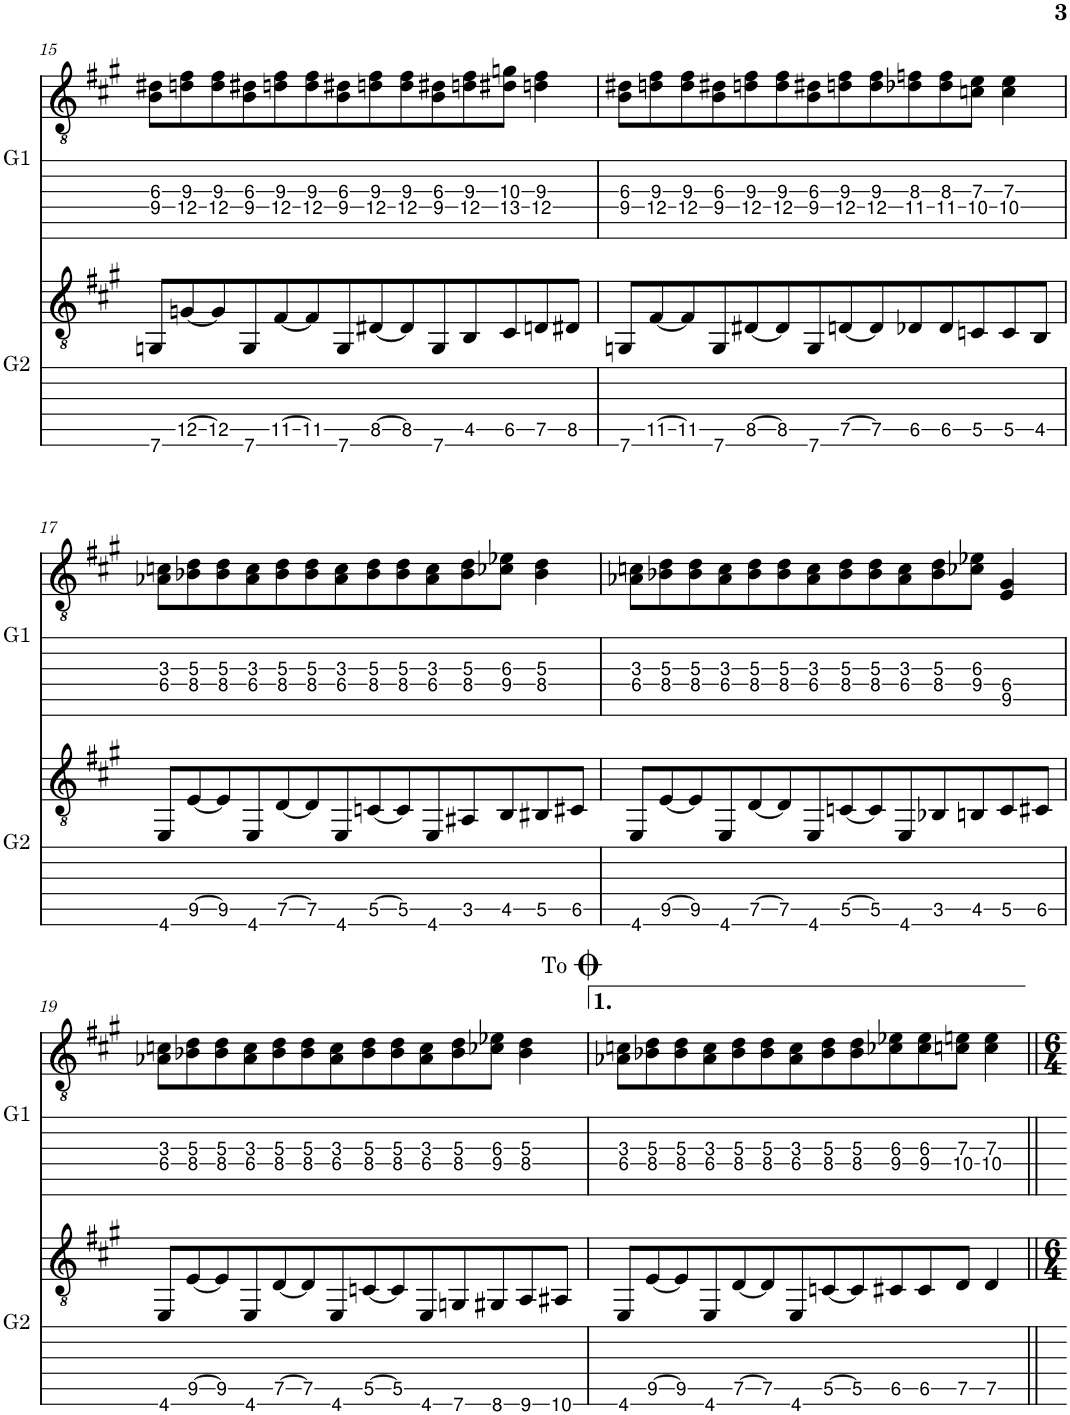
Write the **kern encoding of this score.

**kern	**kern	**kern	**kern
*part2	*part2	*part1	*part1
*staff4	*staff3	*staff2	*staff1
*I"G2	*	*I"G1	*
*I'G2	*	*I'G1	*
!!LO:PB:g=z
*	*clefGv2	*	*clefGv2
*k[f#c#g#]	*k[f#c#g#]	*k[f#c#g#]	*k[f#c#g#]
*M7/4	*M7/4	*M7/4	*M7/4
=15	=15	=15	=15
8GGL	8GGn/L	8B\ 8d#\L	8B\ 8d#X\L
[8G	[8Gn/	8d\ 8f#\	8dn\ 8f#\
8G]	8G/]	8d\ 8f#\	8d\ 8f#\
8GGJ	8GG/	8B\ 8d#\J	8B\ 8d#X\
[8F#XL	[8F#/	8d\ 8f#\L	8dn\ 8f#\
8F#]	8F#/]	8d\ 8f#\	8d\ 8f#\
8GG	8GG/	8B\ 8d#\	8B\ 8d#X\
[8D#XJ	[8D#X/	8d\ 8f#\J	8dn\ 8f#\
8D#L]	8D#/]	8d\ 8f#\L	8d\ 8f#\
8GG	8GG/	8B\ 8d#\	8B\ 8d#X\
8BB	8BB/	8d\ 8f#\	8dn\ 8f#\
8C#	8C#/	8d#\ 8g\J	8d#X\ 8gn\J
8D	8Dn/	4d 4f#	4dn\ 4f#\
8D#J	8D#X/J	.	.
=16	=16	=16	=16
8GGL	8GGn/L	8B\ 8d#\L	8B\ 8d#X\L
[8F#X	[8F#/	8d\ 8f#\	8dn\ 8f#\
8F#]	8F#/]	8d\ 8f#\	8d\ 8f#\
8GGJ	8GG/	8B\ 8d#\J	8B\ 8d#X\
[8D#XL	[8D#X/	8d\ 8f#\L	8dn\ 8f#\
8D#]	8D#/]	8d\ 8f#\	8d\ 8f#\
8GG	8GG/	8B\ 8d#\	8B\ 8d#X\
[8DnJ	[8Dn/	8d\ 8f#\J	8dn\ 8f#\
8DL]	8D/]	8d\ 8f#\L	8d\ 8f#\
8D-	8D-X/	8d-\ 8f\	8d-X\ 8fn\
8D-	8D-/	8d-\ 8f\	8d-\ 8f\
8C	8Cn/	8c\ 8e\J	8cn\ 8e\J
8C	8C/	4c 4e	4c\ 4e\
8BBJ	8BB/J	.	.
!!LO:LB:g=z
=17	=17	=17	=17
8EEL	8EE/L	8A-\ 8c\L	8A-X\ 8cn\L
[8E	[8E/	8B-\ 8d\	8B-X\ 8d\
8E]	8E/]	8B-\ 8d\	8B-\ 8d\
8EEJ	8EE/	8A-\ 8c\J	8A-\ 8c\
[8DL	[8D/	8B-\ 8d\L	8B-\ 8d\
8D]	8D/]	8B-\ 8d\	8B-\ 8d\
8EE	8EE/	8A-\ 8c\	8A-\ 8c\
[8CJ	[8Cn/	8B-\ 8d\J	8B-\ 8d\
8CL]	8C/]	8B-\ 8d\L	8B-\ 8d\
8EE	8EE/	8A-\ 8c\	8A-\ 8c\
8AA#	8AA#X/	8B-\ 8d\	8B-\ 8d\
8BB	8BB/	8c-\ 8e-\J	8c-X\ 8e-X\J
8BB#	8BB#X/	4B- 4d	4B-\ 4d\
8C#J	8C#X/J	.	.
=18	=18	=18	=18
8EEL	8EE/L	8A-\ 8c\L	8A-X\ 8cn\L
[8E	[8E/	8B-\ 8d\	8B-X\ 8d\
8E]	8E/]	8B-\ 8d\	8B-\ 8d\
8EEJ	8EE/	8A-\ 8c\J	8A-\ 8c\
[8DL	[8D/	8B-\ 8d\L	8B-\ 8d\
8D]	8D/]	8B-\ 8d\	8B-\ 8d\
8EE	8EE/	8A-\ 8c\	8A-\ 8c\
[8CJ	[8Cn/	8B-\ 8d\J	8B-\ 8d\
8CL]	8C/]	8B-\ 8d\L	8B-\ 8d\
8EE	8EE/	8A-\ 8c\	8A-\ 8c\
8BB-	8BB-X/	8B-\ 8d\	8B-\ 8d\
8BB	8BBn/	8c-\ 8e-\J	8c-X\ 8e-X\J
8C	8C/	4E 4G#	4E/ 4G#/
8C#J	8C#X/J	.	.
!!LO:LB:g=z
=19	=19	=19	=19
8EEL	8EE/L	8A-\ 8c\L	8A-X\ 8cn\L
[8E	[8E/	8B-\ 8d\	8B-X\ 8d\
8E]	8E/]	8B-\ 8d\	8B-\ 8d\
8EEJ	8EE/	8A-\ 8c\J	8A-\ 8c\
[8DL	[8D/	8B-\ 8d\L	8B-\ 8d\
8D]	8D/]	8B-\ 8d\	8B-\ 8d\
8EE	8EE/	8A-\ 8c\	8A-\ 8c\
[8CJ	[8Cn/	8B-\ 8d\J	8B-\ 8d\
8CL]	8C/]	8B-\ 8d\L	8B-\ 8d\
8EE	8EE/	8A-\ 8c\	8A-\ 8c\
8GG	8GGn/	8B-\ 8d\	8B-\ 8d\
8GG#X	8GG#X/	8c-\ 8e-\J	8c-X\ 8e-X\J
8AA	8AA/	4B- 4d	4B-\ 4d\
8AA#XJ	8AA#X/J	.	.
!	!	!	!LO:TX:a:t=To <font size="20"/>
!	!	!LO:TX:a:t=To <font size="20"/>	!
=20	=20	=20	=20
8EEL	8EE/L	8A-\ 8c\L	8A-X\ 8cn\L
[8E	[8E/	8B-\ 8d\	8B-X\ 8d\
8E]	8E/]	8B-\ 8d\	8B-\ 8d\
8EEJ	8EE/	8A-\ 8c\J	8A-\ 8c\
[8DL	[8D/	8B-\ 8d\L	8B-\ 8d\
8D]	8D/]	8B-\ 8d\	8B-\ 8d\
8EE	8EE/	8A-\ 8c\	8A-\ 8c\
[8CJ	[8Cn/	8B-\ 8d\J	8B-\ 8d\
8CL]	8C/]	8B-\ 8d\L	8B-\ 8d\
8C#	8C#X/	8c-\ 8e-\	8c-X\ 8e-X\
8C#	8C#/	8c-\ 8e-\	8c-\ 8e-\
8DJ	8D/J	8c\ 8e\J	8cn\ 8en\J
4D	4D/	4c 4e	4c\ 4e\
=||	=||	=||	=||
*-	*-	*-	*-
